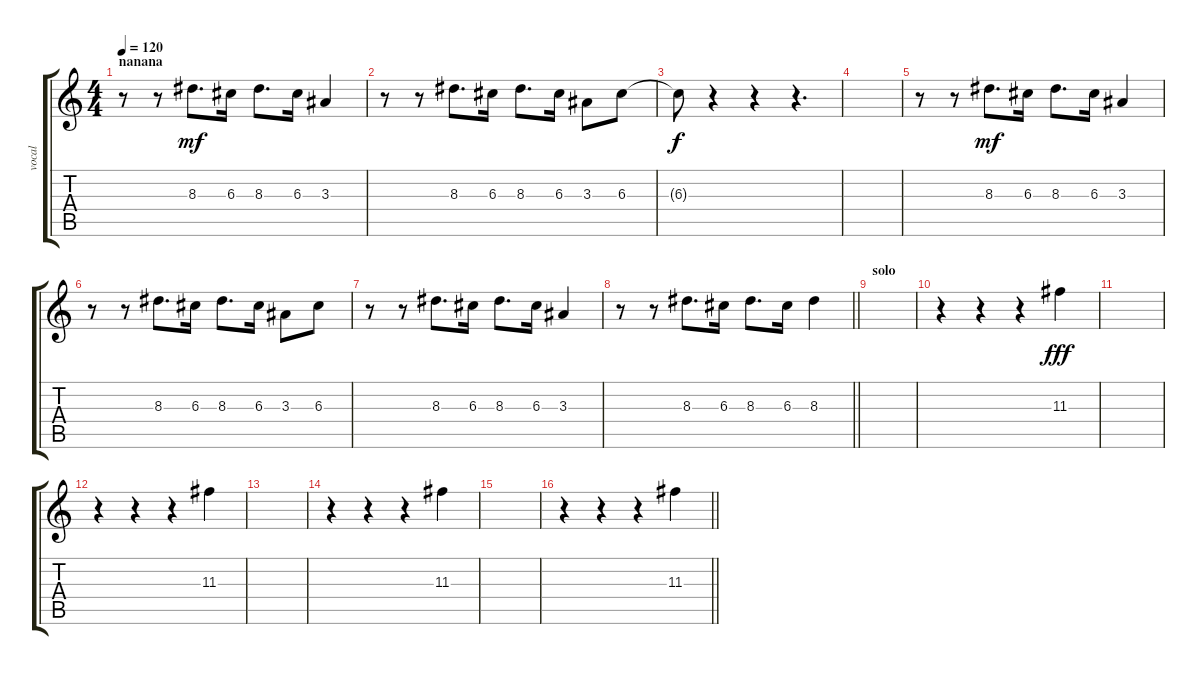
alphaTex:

\track ("vocal" "vocal") {instrument electricguitarmuted}
\staff {score tabs}
\tuning (E4 B3 G3 D3 A2 E2) {hide}
\ts (4 4)
\section ("" "nanana")
\tempo 120
\clef g2
\ks c
r.8{dy fff} r.8 8.3.8{d dy mf} 6.3.16 8.3.8{d} 6.3.16 3.3.4 |
r.8 r.8 8.3.8{d} 6.3.16 8.3.8{d} 6.3.16 3.3.8 6.3.8 |
6.3{t}.8{dy f} r.4 r.4 r.4{d} |
|
r.8 r.8 8.3.8{d dy mf} 6.3.16 8.3.8{d} 6.3.16 3.3.4 |
r.8 r.8 8.3.8{d} 6.3.16 8.3.8{d} 6.3.16 3.3.8 6.3.8 |
r.8 r.8 8.3.8{d} 6.3.16 8.3.8{d} 6.3.16 3.3.4 |
\barLineRight lightlight
r.8 r.8 8.3.8{d} 6.3.16 8.3.8{d} 6.3.16 8.3.4 |
\section ("" "solo")
|
r.4 r.4 r.4 11.3.4{dy fff} |
|
r.4 r.4 r.4 11.3.4 |
|
r.4 r.4 r.4 11.3.4 |
|
\barLineRight lightlight
r.4 r.4 r.4 11.3.4
